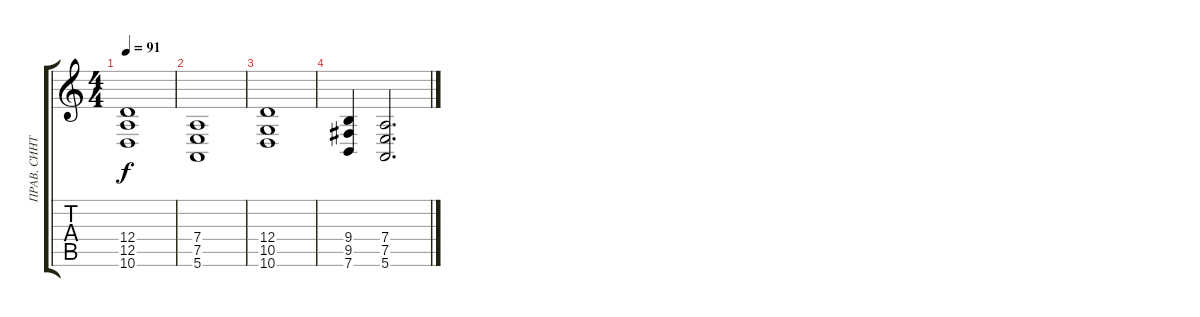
\track ("ПРАВ, СИНТИЗАТОР" "ПРАВ, СИНТ") {instrument stringensemble1}
\staff {score tabs}
\tuning (E4 B3 G3 D3 A2 E2) {hide}
\ts (4 4)
\tempo 91
\clef g2
\ks c
(12.4 12.5 10.6).1{dy f} |
(7.4 7.5 5.6).1 |
(12.4 10.5 10.6).1 |
(9.4 9.5 7.6).4 (7.4 7.5 5.6).2{d}
